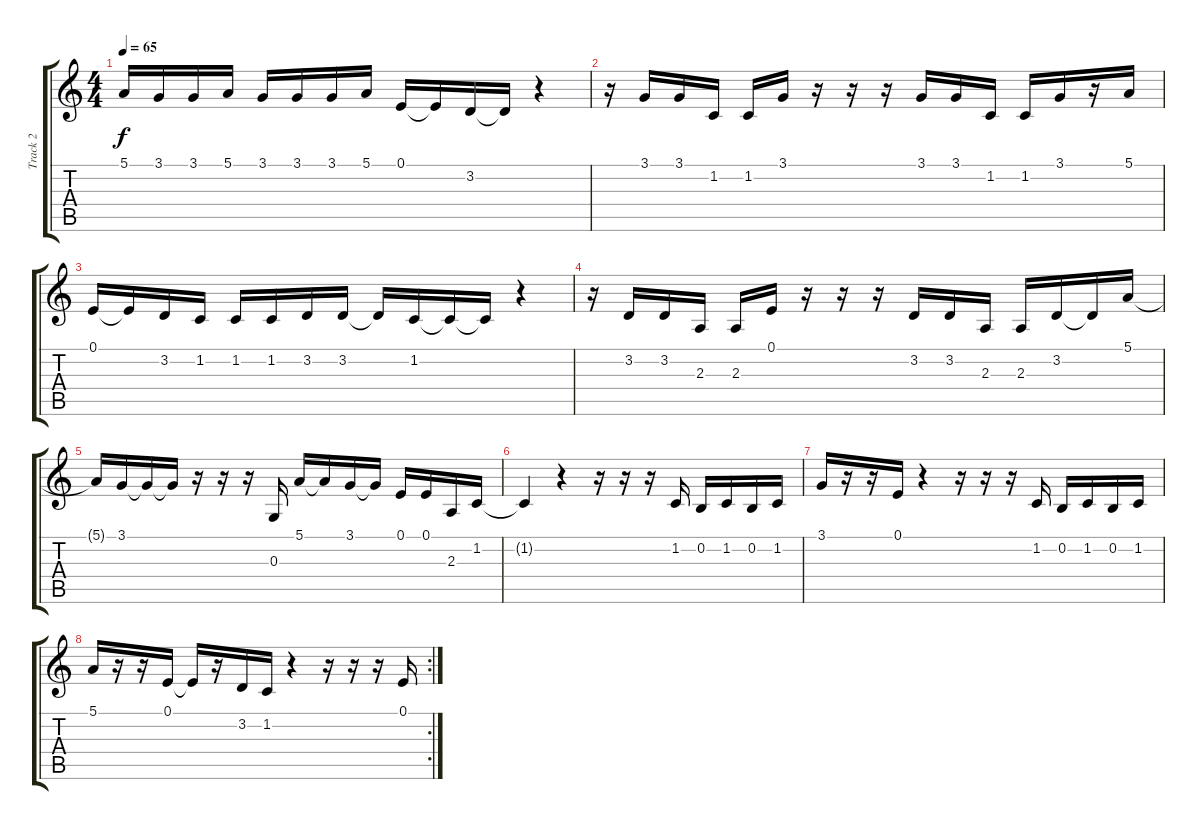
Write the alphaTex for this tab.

\track ("Track 2" "Track 2") {instrument synthvoice}
\staff {score tabs}
\tuning (E4 B3 G3 D3 A2 E2) {hide}
\ts (4 4)
\tempo 65
\clef g2
\ks c
5.1.16{dy f} 3.1.16 3.1.16 5.1.16 3.1.16 3.1.16 3.1.16 5.1.16 0.1.16 0.1{t}.16 3.2.16 3.2{t}.16 r.4 |
r.16 3.1.16 3.1.16 1.2.16 1.2.16 3.1.16 r.16 r.16 r.16 3.1.16 3.1.16 1.2.16 1.2.16 3.1.16 r.16 5.1.16 |
0.1.16 0.1{t}.16 3.2.16 1.2.16 1.2.16 1.2.16 3.2.16 3.2.16 3.2{t}.16 1.2.16 1.2{t}.16 1.2{t}.16 r.4 |
r.16 3.2.16 3.2.16 2.3.16 2.3.16 0.1.16 r.16 r.16 r.16 3.2.16 3.2.16 2.3.16 2.3.16 3.2.16 3.2{t}.16 5.1.16 |
5.1{t}.16 3.1.16 3.1{t}.16 3.1{t}.16 r.16 r.16 r.16 0.3.16 5.1.16 5.1{t}.16 3.1.16 3.1{t}.16 0.1.16 0.1.16 2.3.16 1.2.16 |
1.2{t}.4 r.4 r.16 r.16 r.16 1.2.16 0.2.16 1.2.16 0.2.16 1.2.16 |
3.1.16 r.16 r.16 0.1.16 r.4 r.16 r.16 r.16 1.2.16 0.2.16 1.2.16 0.2.16 1.2.16 |
\rc 2
5.1.16 r.16 r.16 0.1.16 0.1{t}.16 r.16 3.2.16 1.2.16 r.4 r.16 r.16 r.16 0.1.16
